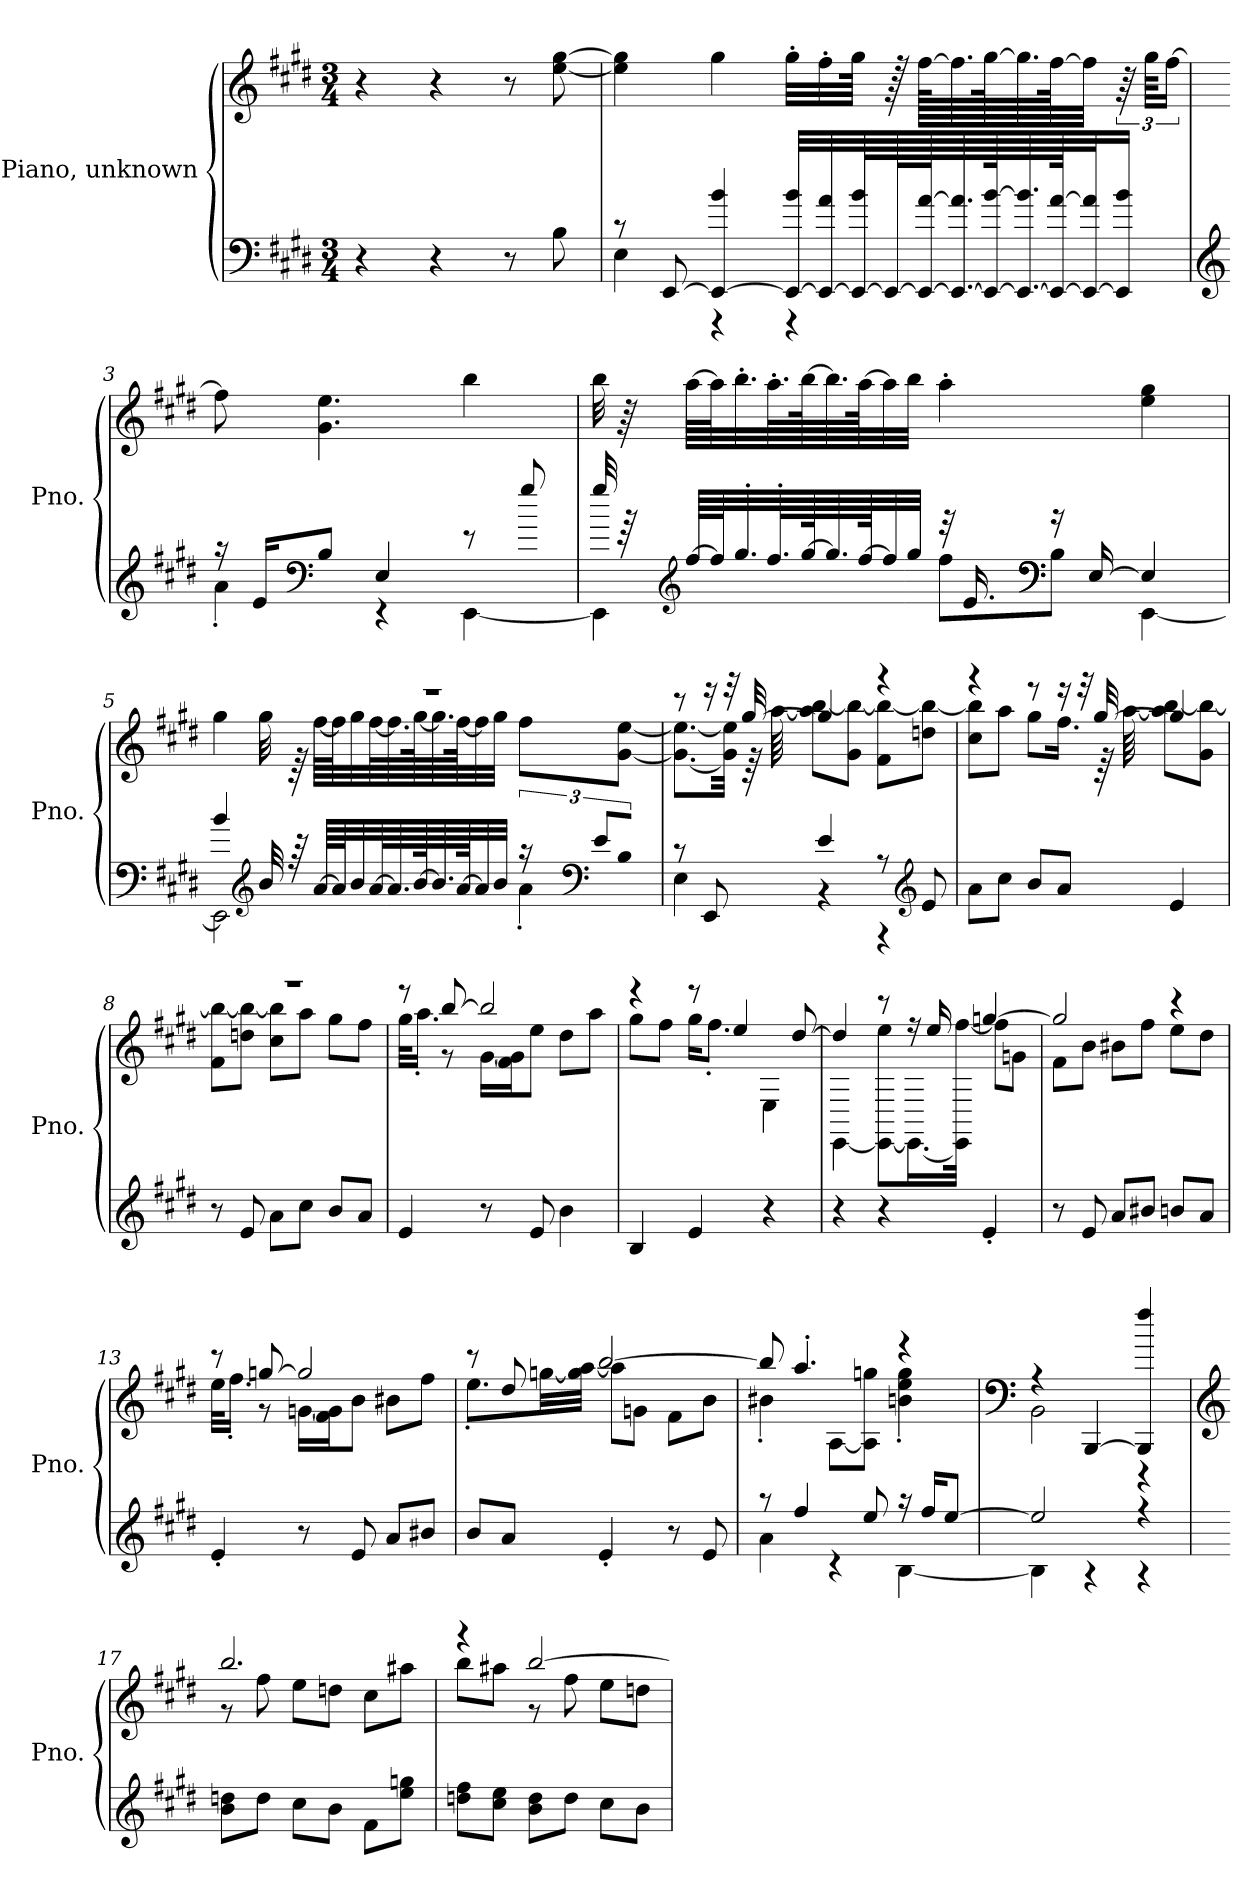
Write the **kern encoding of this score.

**kern	**kern
*part1	*part1
*staff2	*staff1
*I"Piano, unknown	*
*I'Pno.	*
*clefF4	*clefG2
*k[f#c#g#d#]	*k[f#c#g#d#]
*M3/4	*M3/4
*MM115	*MM115
=1	=1
4r	4r
4r	4r
8r	8r
8B\	[8ee\ [8gg#\
=2	=2
*^	*
8r	4E\	4ee\] 4gg#\]
[8EE/	.	.
4EE/_ 4b/	4r	4gg#\
32EE/_ 32b/LLL	4r	32gg#'\LLL
32EE/_ 32a/	.	32ff#'\
64EE/_ 64b/L	.	64gg#\JJJk
128EE/L_	.	128r
128EE/_ [128a/J	.	[128ff#\KLLLL
64.EE/_ 64.a/]	.	64.ff#\]
128EE/_ [128b/K	.	[128gg#\K
64.EE/_ 64.b/]	.	64.gg#\]
128EE/_ [128a/JK	.	[128ff#\JK
32EE/_ 32a/]J	.	32ff#\JJJ]
16EE/] 16b/JJ	.	96r
.	.	96gg#\KKLL
.	.	[24ff#\JJ
=3	=3	=3
*clefG2	*	*
16r	4a'\	8ff#\]
16e/KL	.	.
*clefF4	*	*
8B/J	.	4.g#\ 4.ee\
4E/	4r	.
8r	[4EE\	4bb\
8gg#/	.	.
!!LO:LB:g=z
=4	=4	=4
32gg#/	4EE\]	32bb\
64r	.	64r
*clefG2	*	*
[64ff#/LLLL	.	[64aa\LLLL
64ff#/J]	.	64aa\J]
32.gg#'/	.	32.bb'\
64.ff#'/L	.	64.aa'\L
[128gg#/K	.	[128bb\K
64.gg#/]	.	64.bb\]
[128ff#/JK	.	[128aa\JK
32ff#/]	.	32aa\]
32gg#/JJJ	.	32bb\JJJ
32r	8ff#\L	4aa'\
16.e/	.	.
*clefF4	*	*
16r	8B\J	.
[16E/	.	.
4E/]	[4EE\	4ee\ 4gg#\
!!LO:LB:g=z
=5	=5	=5
*	*	*^
4b/	2EE\]	2.r	4gg#\
*clefG2	*	*	*
32b/	.	.	32gg#\
64r	.	.	64r
[64a/LLLL	.	.	[64ff#\LLLL
64a/J]	.	.	64ff#\J]
32b/	.	.	32gg#\
[64a/L	.	.	[64ff#\L
64.a/]	.	.	64.ff#\]
[128b/K	.	.	[128gg#\K
64.b/]	.	.	64.gg#\]
[128a/JK	.	.	[128ff#\JK
32a/]	.	.	32ff#\]
32b/JJJ	.	.	32gg#\JJJ
24r	4a'\	.	8ff#\L
*clefF4	*	*	*
12e/L	.	.	.
8B/J	.	.	[8g#\ [8ee\J
=6	=6	=6	=6
8r	4E\	8r	8.g#\_ 8.ee\_L
8EE/	.	16r	.
.	.	32r	32g#\] 32ee\]Jkk
.	.	[32gg#/	64r
.	.	.	[64aa\
4e/	4r	4gg#/]	8aa\] [8bb\L
.	.	.	8g#\ 8bb\_J
8r	4r	4r	8f#\ 8bb\_L
*clefG2	*	*	*
8e/	.	.	8ddn\ 8bb\_J
*v	*v	*	*
!!LO:LB:g=z	!!
=7	=7	=7
8a\L	4r	8cc#\ 8bb\]L
8cc#\J	.	8aa\J
8b/L	8r	8gg#\L
8a/J	16r	16.ff#\Jk
.	32r	.
.	[32gg#/	64r
.	.	[64aa\
4e/	4gg#/]	8aa\] [8bb\L
.	.	8g#\ 8bb\_J
=8	=8	=8
8r	2.r	8f#\ 8bb\_L
8e/	.	8ddn\ 8bb\_J
8a\L	.	8cc#\ 8bb\]L
8cc#\J	.	8aa\J
8b/L	.	8gg#\L
8a/J	.	8ff#\J
=9	=9	=9
4e/	8r	32gg#\KLL
.	.	16.aa'\JJ
.	[8bb/	8r
8r	2bb/]	[16g#\LL
.	.	16f#\ 16g#\]J
8e/	.	8ee\J
4b\	.	8dd#\L
.	.	8aa\J
=10	=10	=10
4B/	4r	8gg#\L
.	.	8ff#\J
4e/	8r	16gg#\KL
.	.	8.ff#'\J
.	4ee/	.
4r	.	4E\
.	[8dd#/	.
!!LO:LB:g=z	!!
=11	=11	=11
4r	4dd#/]	[4EE\
4r	8r	8EE\_ 8ee\L
.	16r	16.EE\L_
.	16ee/	.
.	.	32EE\] [32ff#\JJk
4e'/	[4ggn/	8ff#\L]
.	.	8gn\J
=12	=12	=12
8r	2gg/]	8f#\L
8e/	.	8b\J
8a/L	.	8b#X\L
8b#X/J	.	8ff#\J
8bn/L	4r	8ee\L
8a/J	.	8dd#\J
=13	=13	=13
4e'/	8r	32ee\KLL
.	.	16.ff#'\JJ
.	[8ggn/	8r
8r	2gg/]	[16gn\LL
.	.	16f#\ 16g\]J
8e/	.	8b\J
8a/L	.	8b#X\L
8b#X/J	.	8ff#\J
!!LO:LB:g=z	!!
=14	=14	=14
8b/L	8r	8.ee'\L
8a/J	8dd#/	.
.	.	[32ggn\LL
.	.	32gg\] [32aa\JJJ
4e'/	[2bb/	8aa\L]
.	.	8gn\J
8r	.	8f#\L
8e/	.	8b\J
=15	=15	=15
*^	*	*
8r	4a\	8bb/]	4b#X'\
4ff#/	.	4.aa'/	.
.	4r	.	[8A\L
8ee/	.	.	8A\] 8ggn\J
16r	[4B\	4r	4bn\' 4ee\' 4gg\'
16ff#/KL	.	.	.
[8ee/J	.	.	.
=16	=16	=16	=16
*	*	*clefF4	*
2ee/]	4B\]	4r	2BB\
.	4r	[4BBB/	.
4r	4r	4BBB/] 4ff#/	4r
*v	*v	*	*
=17	=17	=17
*	*clefG2	*
8b\ 8ddn\L	2.bb/	8r
8dd\J	.	8ff#\
8cc#\L	.	8ee\L
8b\J	.	8ddn\J
8f#\L	.	8cc#\L
8ee\ 8ggn\J	.	8aa#X\J
!!LO:PB:g=z	!!
=18	=18	=18
8ddn\ 8ff#\L	4r	8bb\L
8cc#\ 8ee\J	.	8aa#X\J
8b\ 8dd\L	[2bb/	8r
8dd\J	.	8ff#\
8cc#\L	.	8ee\L
8b\J	.	8ddn\J
*	*v	*v
=	=
*-	*-
